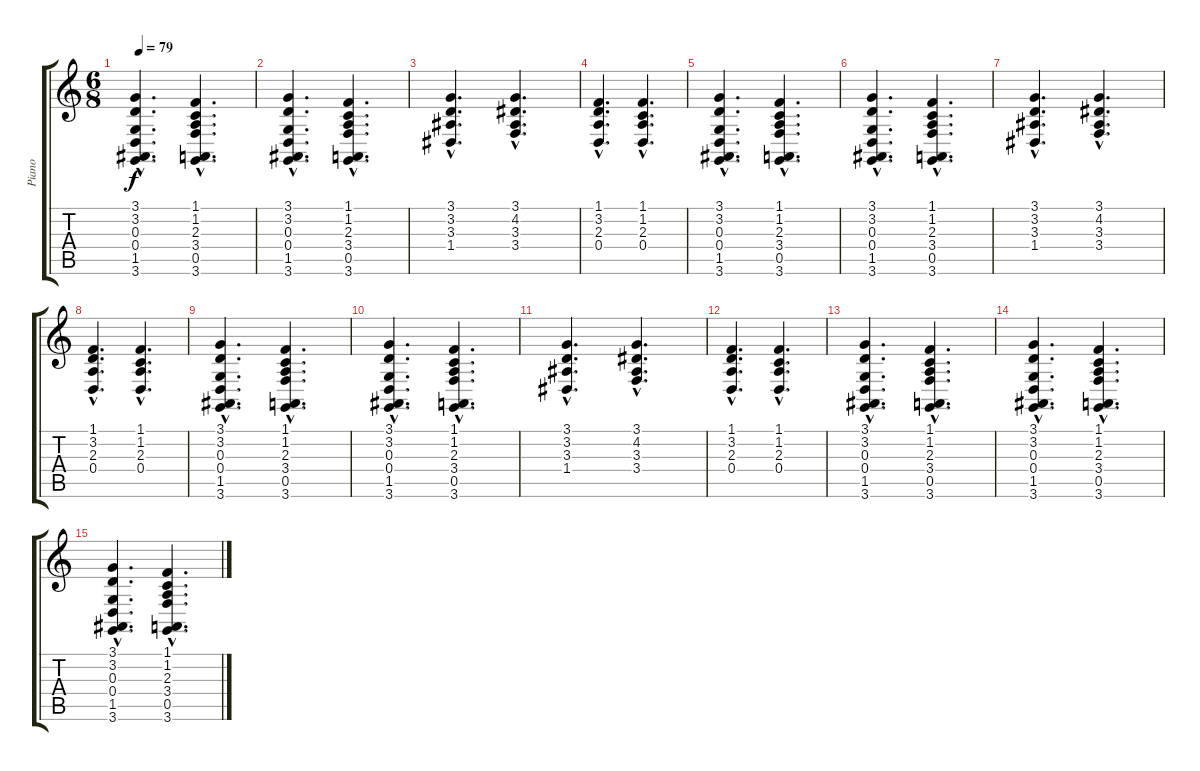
\track ("Piano" "Piano") {instrument electricgrandpiano}
\staff {score tabs}
\tuning (E4 B3 G3 D3 A2 E2) {hide}
\ts (6 8)
\tempo 79
\clef g2
\ks c
(3.1{hac} 3.2{hac} 0.3{hac} 0.4{hac} 1.5{hac} 3.6{hac}).4{d dy f} (1.1{hac} 1.2{hac} 2.3{hac} 3.4{hac} 0.5{hac} 3.6{hac}).4{d} |
(3.1{hac} 3.2{hac} 0.3{hac} 0.4{hac} 1.5{hac} 3.6{hac}).4{d} (1.1{hac} 1.2{hac} 2.3{hac} 3.4{hac} 0.5{hac} 3.6{hac}).4{d} |
(3.1{hac} 3.2{hac} 3.3{hac} 1.4{hac}).4{d} (3.1{hac} 4.2{hac} 3.3{hac} 3.4{hac}).4{d} |
(1.1{hac} 3.2{hac} 2.3{hac} 0.4{hac}).4{d} (1.1{hac} 1.2{hac} 2.3{hac} 0.4{hac}).4{d} |
(3.1{hac} 3.2{hac} 0.3{hac} 0.4{hac} 1.5{hac} 3.6{hac}).4{d} (1.1{hac} 1.2{hac} 2.3{hac} 3.4{hac} 0.5{hac} 3.6{hac}).4{d} |
(3.1{hac} 3.2{hac} 0.3{hac} 0.4{hac} 1.5{hac} 3.6{hac}).4{d} (1.1{hac} 1.2{hac} 2.3{hac} 3.4{hac} 0.5{hac} 3.6{hac}).4{d} |
(3.1{hac} 3.2{hac} 3.3{hac} 1.4{hac}).4{d} (3.1{hac} 4.2{hac} 3.3{hac} 3.4{hac}).4{d} |
(1.1{hac} 3.2{hac} 2.3{hac} 0.4{hac}).4{d} (1.1{hac} 1.2{hac} 2.3{hac} 0.4{hac}).4{d} |
(3.1{hac} 3.2{hac} 0.3{hac} 0.4{hac} 1.5{hac} 3.6{hac}).4{d} (1.1{hac} 1.2{hac} 2.3{hac} 3.4{hac} 0.5{hac} 3.6{hac}).4{d} |
(3.1{hac} 3.2{hac} 0.3{hac} 0.4{hac} 1.5{hac} 3.6{hac}).4{d} (1.1{hac} 1.2{hac} 2.3{hac} 3.4{hac} 0.5{hac} 3.6{hac}).4{d} |
(3.1{hac} 3.2{hac} 3.3{hac} 1.4{hac}).4{d volume 0} (3.1{hac} 4.2{hac} 3.3{hac} 3.4{hac}).4{d} |
(1.1{hac} 3.2{hac} 2.3{hac} 0.4{hac}).4{d} (1.1{hac} 1.2{hac} 2.3{hac} 0.4{hac}).4{d} |
(3.1{hac} 3.2{hac} 0.3{hac} 0.4{hac} 1.5{hac} 3.6{hac}).4{d} (1.1{hac} 1.2{hac} 2.3{hac} 3.4{hac} 0.5{hac} 3.6{hac}).4{d} |
(3.1{hac} 3.2{hac} 0.3{hac} 0.4{hac} 1.5{hac} 3.6{hac}).4{d} (1.1{hac} 1.2{hac} 2.3{hac} 3.4{hac} 0.5{hac} 3.6{hac}).4{d} |
(3.1{hac} 3.2{hac} 0.3{hac} 0.4{hac} 1.5{hac} 3.6{hac}).4{d} (1.1{hac} 1.2{hac} 2.3{hac} 3.4{hac} 0.5{hac} 3.6{hac}).4{d}
